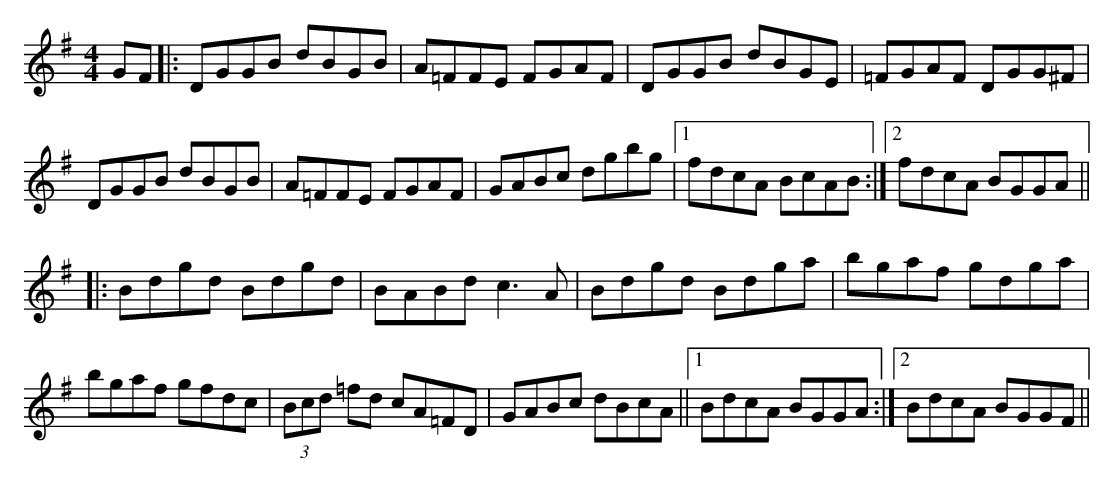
X:1
M:4/4
K:G
GF|:DGGB dBGB|A=FFE FGAF|DGGB dBGE|=FGAF DGG^F|
DGGB dBGB|A=FFE FGAF|GABc dgbg|1 fdcA BcAB:|2 fdcA BGGA||
|:Bdgd Bdgd|BABd c3A|Bdgd Bdga|bgaf gdga|
bgaf gfdc|(3Bcd =fd cA=FD|GABc dBcA||1 BdcA BGGA:|2 BdcA BGGF||
